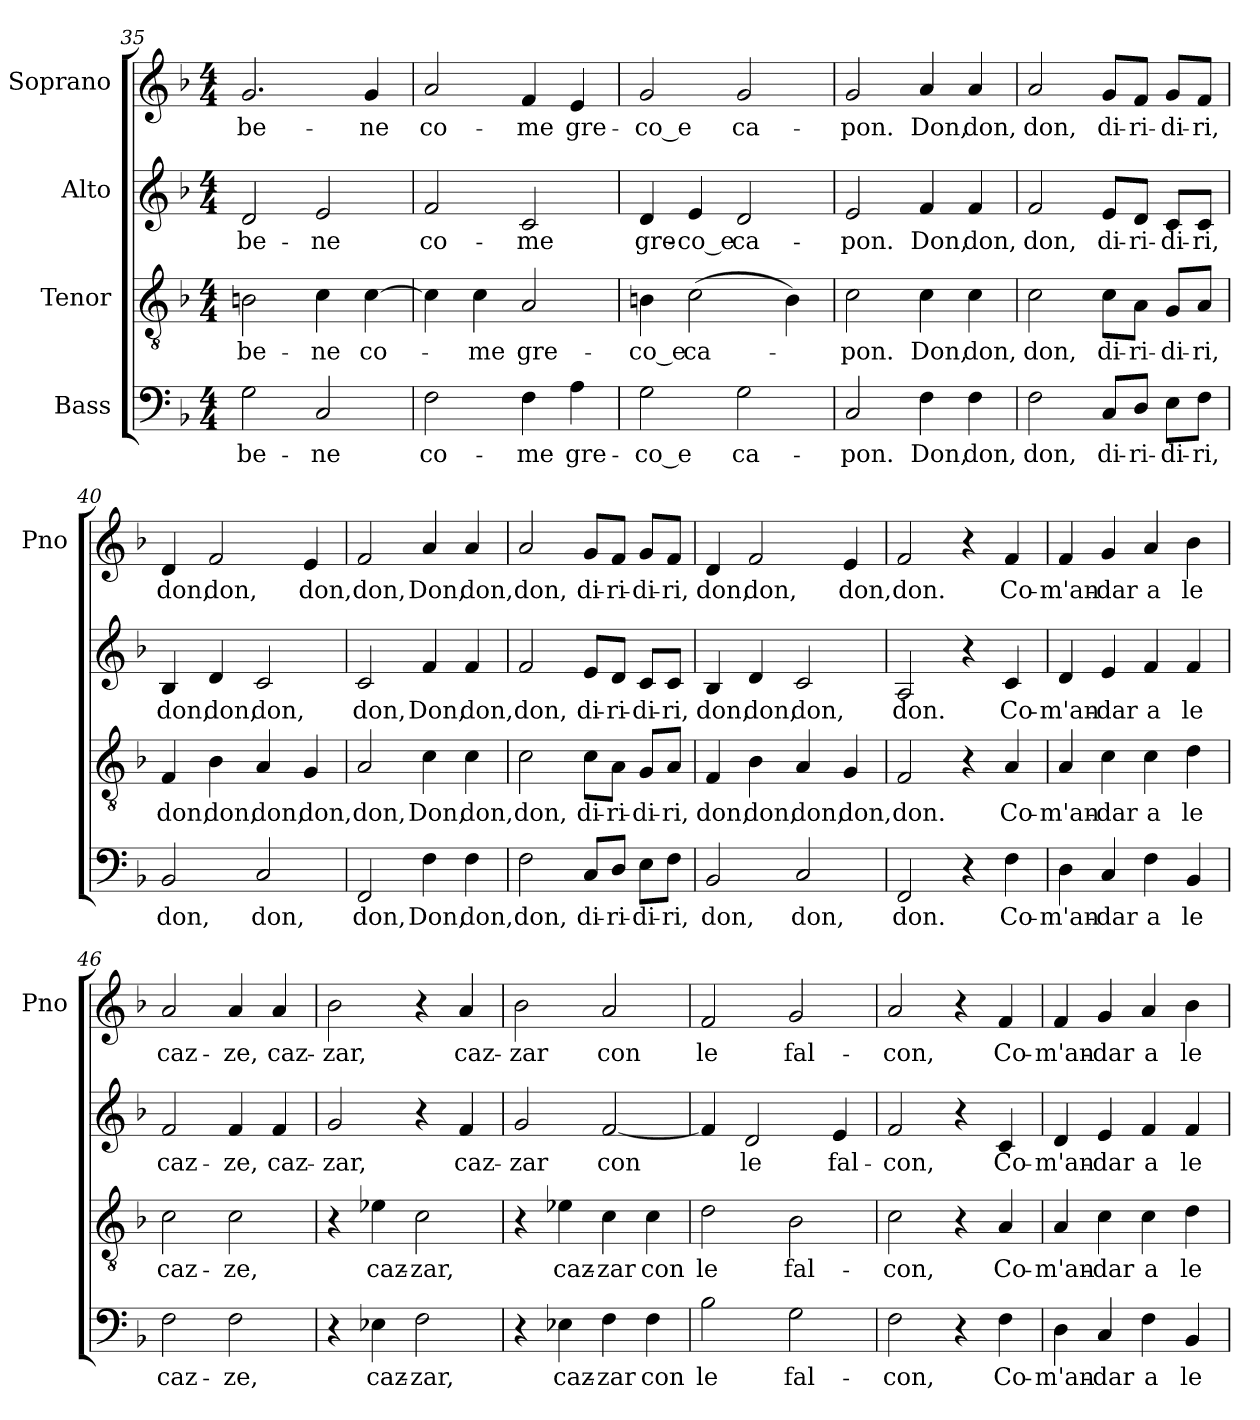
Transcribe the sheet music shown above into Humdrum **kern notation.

**kern	**text	**kern	**text	**kern	**text	**kern	**text
*part4	*part4	*part3	*part3	*part2	*part2	*part1	*part1
*staff4	*staff4	*staff3	*staff3	*staff2	*staff2	*staff1	*staff1
*I"Bass	*	*I"Tenor	*	*I"Alto	*	*I"Soprano	*
*	*	*	*	*	*	*I'Pno	*
*clefF4	*	*clefGv2	*	*clefG2	*	*clefG2	*
*k[b-]	*	*k[b-]	*	*k[b-]	*	*k[b-]	*
*F:	*	*F:	*	*F:	*	*F:	*
*M4/4	*	*M4/4	*	*M4/4	*	*M4/4	*
=35	=35	=35	=35	=35	=35	=35	=35
2G\	be-	2Bn\	be-	2d/	be-	2.g/	be-
2C/	-ne	4c\	-ne	2e/	-ne	.	.
.	.	[4c\	co-	.	.	4g/	-ne
=36	=36	=36	=36	=36	=36	=36	=36
2F\	co-	4c\]	.	2f/	co-	2a/	co-
.	.	4c\	-me	.	.	.	.
4F\	-me	2A/	gre-	2c/	-me	4f/	-me
4A\	gre-	.	.	.	.	4e/	gre-
=37	=37	=37	=37	=37	=37	=37	=37
2G\	-co_e	4Bn\	-co_e	4d/	gre-	2g/	-co_e
.	.	(2c\	ca-	4e/	-co_e	.	.
2G\	ca-	.	.	2d/	ca-	2g/	ca-
.	.	4B\)	.	.	.	.	.
=38	=38	=38	=38	=38	=38	=38	=38
2C/	-pon.	2c\	-pon.	2e/	-pon.	2g/	-pon.
4F\	Don,	4c\	Don,	4f/	Don,	4a/	Don,
4F\	don,	4c\	don,	4f/	don,	4a/	don,
!!LO:PB:g=z
=39	=39	=39	=39	=39	=39	=39	=39
2F\	don,	2c\	don,	2f/	don,	2a/	don,
8C/L	di-	8c\L	di-	8e/L	di-	8g/L	di-
8D/J	-ri-	8A\J	-ri-	8d/J	-ri-	8f/J	-ri-
8E\L	-di-	8G/L	-di-	8c/L	-di-	8g/L	-di-
8F\J	-ri,	8A/J	-ri,	8c/J	-ri,	8f/J	-ri,
=40	=40	=40	=40	=40	=40	=40	=40
2BB-/	don,	4F/	don,	4B-/	don,	4d/	don,
.	.	4B-\	don,	4d/	don,	2f/	don,
2C/	don,	4A/	don,	2c/	don,	.	.
.	.	4G/	don,	.	.	4e/	don,
=41	=41	=41	=41	=41	=41	=41	=41
2FF/	don,	2A/	don,	2c/	don,	2f/	don,
4F\	Don,	4c\	Don,	4f/	Don,	4a/	Don,
4F\	don,	4c\	don,	4f/	don,	4a/	don,
=42	=42	=42	=42	=42	=42	=42	=42
2F\	don,	2c\	don,	2f/	don,	2a/	don,
8C/L	di-	8c\L	di-	8e/L	di-	8g/L	di-
8D/J	-ri-	8A\J	-ri-	8d/J	-ri-	8f/J	-ri-
8E\L	-di-	8G/L	-di-	8c/L	-di-	8g/L	-di-
8F\J	-ri,	8A/J	-ri,	8c/J	-ri,	8f/J	-ri,
=43	=43	=43	=43	=43	=43	=43	=43
2BB-/	don,	4F/	don,	4B-/	don,	4d/	don,
.	.	4B-\	don,	4d/	don,	2f/	don,
2C/	don,	4A/	don,	2c/	don,	.	.
.	.	4G/	don,	.	.	4e/	don,
!!LO:LB:g=z
=44	=44	=44	=44	=44	=44	=44	=44
2FF/	don.	2F/	don.	2A/	don.	2f/	don.
4r	.	4r	.	4r	.	4r	.
4F\	Co-	4A/	Co-	4c/	Co-	4f/	Co-
=45	=45	=45	=45	=45	=45	=45	=45
4D\	-m'an-	4A/	-m'an-	4d/	-m'an-	4f/	-m'an-
4C/	-dar	4c\	-dar	4e/	-dar	4g/	-dar
4F\	a	4c\	a	4f/	a	4a/	a
4BB-/	le	4d\	le	4f/	le	4b-\	le
=46	=46	=46	=46	=46	=46	=46	=46
2F\	caz-	2c\	caz-	2f/	caz-	2a/	caz-
2F\	-ze,	2c\	-ze,	4f/	-ze,	4a/	-ze,
.	.	.	.	4f/	caz-	4a/	caz-
=47	=47	=47	=47	=47	=47	=47	=47
4r	.	4r	.	2g/	-zar,	2b-\	-zar,
4E-X\	caz-	4e-X\	caz-	.	.	.	.
2F\	-zar,	2c\	-zar,	4r	.	4r	.
.	.	.	.	4f/	caz-	4a/	caz-
=48	=48	=48	=48	=48	=48	=48	=48
4r	.	4r	.	2g/	-zar	2b-\	-zar
4E-X\	caz-	4e-X\	caz-	.	.	.	.
4F\	-zar	4c\	-zar	[2f/	con	2a/	con
4F\	con	4c\	con	.	.	.	.
=49	=49	=49	=49	=49	=49	=49	=49
2B-\	le	2d\	le	4f/]	.	2f/	le
.	.	.	.	2d/	le	.	.
2G\	fal-	2B-\	fal-	.	.	2g/	fal-
.	.	.	.	4e/	fal-	.	.
=50	=50	=50	=50	=50	=50	=50	=50
2F\	-con,	2c\	-con,	2f/	-con,	2a/	-con,
4r	.	4r	.	4r	.	4r	.
4F\	Co-	4A/	Co-	4c/	Co-	4f/	Co-
!!LO:LB:g=z
=51	=51	=51	=51	=51	=51	=51	=51
4D\	-m'an-	4A/	-m'an-	4d/	-m'an-	4f/	-m'an-
4C/	-dar	4c\	-dar	4e/	-dar	4g/	-dar
4F\	a	4c\	a	4f/	a	4a/	a
4BB-/	le	4d\	le	4f/	le	4b-\	le
=	=	=	=	=	=	=	=
*-	*-	*-	*-	*-	*-	*-	*-
